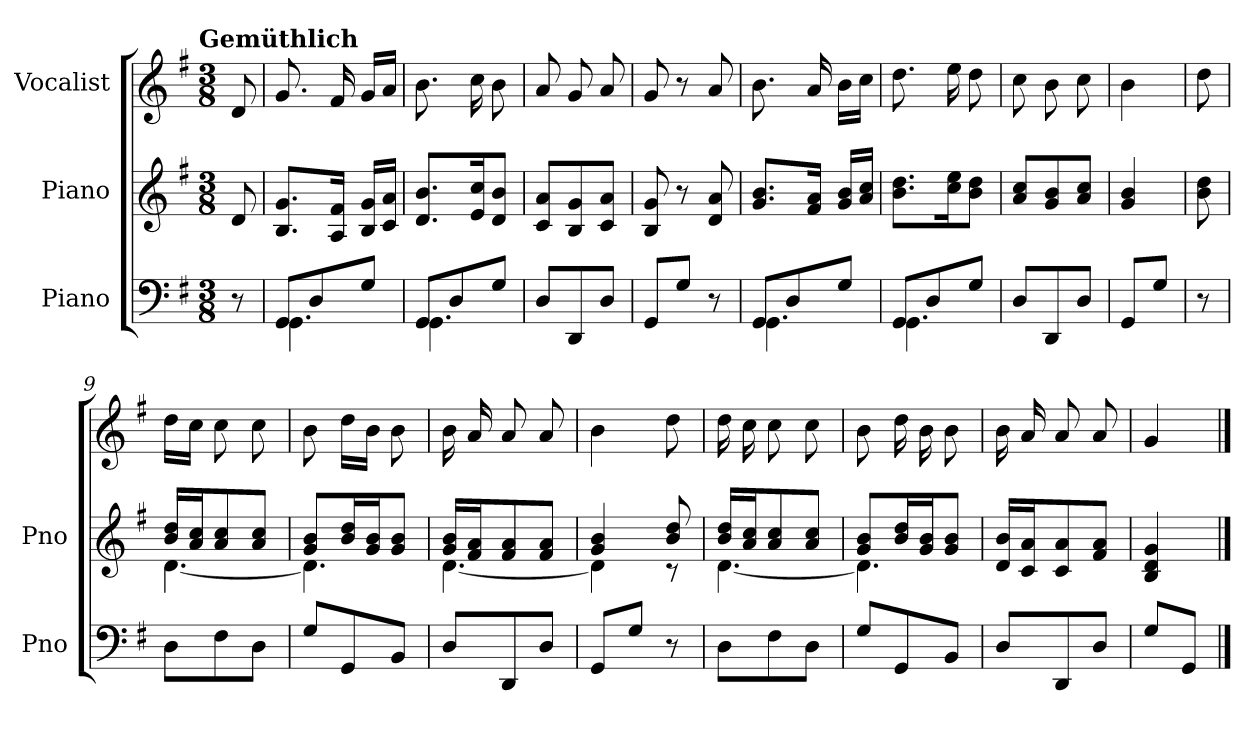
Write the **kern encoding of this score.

**kern	**kern	**kern
*part3	*part2	*part1
*staff3	*staff2	*staff1
*I"Piano	*I"Piano	*I"Vocalist
*I'Pno	*I'Pno	*
*clefF4	*clefG2	*clefG2
*k[f#]	*k[f#]	*k[f#]
*G:	*G:	*G:
!!LO:TX:omd:t=Gemüthlich
*M3/8	*M3/8	*M3/8
*MM80	*MM80	*MM80
=	=	=
8r	8d	8d
=1	=1	=1
*^	*	*
8GGL	4.GG	8.B 8.gL	8.g
8D	.	.	.
.	.	16A 16f#Jk	16f#
8GJ	.	16B 16gLL	16gLL
.	.	16c 16aJJ	16aJJ
=2	=2	=2	=2
8GGL	4.GG	8.d 8.bL	8.b
8D	.	.	.
.	.	16e 16ccK	16cc
8GJ	.	8d 8bJ	8b
*v	*v	*	*
=3	=3	=3
8DL	8c 8aL	8a
8DD	8B 8g	8g
8DJ	8c 8aJ	8a
=4	=4	=4
8GGL	8B 8g	8g
8GJ	8r	8r
8r	8d 8a	8a
=5	=5	=5
*^	*	*
8GGL	4.GG	8.g 8.bL	8.b
8D	.	.	.
.	.	16f# 16aJk	16a
8GJ	.	16g 16bLL	16bLL
.	.	16a 16ccJJ	16ccJJ
=6	=6	=6	=6
8GGL	4.GG	8.b 8.ddL	8.dd
8D	.	.	.
.	.	16cc 16eeK	16ee
8GJ	.	8b 8ddJ	8dd
*v	*v	*	*
=7	=7	=7
8DL	8a 8ccL	8cc
8DD	8g 8b	8b
8DJ	8a 8ccJ	8cc
=8	=8	=8
8GGL	4g 4b	4b
8GJ	.	.
=	=	=
8r	8b 8dd	8dd
=9	=9	=9
*	*^	*
8DL	16b 16ddLL	[4.d	16ddLL
.	16a 16ccJ	.	16ccJJ
8F#	8a 8cc	.	8cc
8DJ	8a 8ccJ	.	8cc
=10	=10	=10	=10
8GL	8g 8bL	4.d]	8b
8GG	16b 16ddL	.	16ddLL
.	16g 16bJ	.	16bJJ
8BBJ	8g 8bJ	.	8b
=11	=11	=11	=11
8DL	16g 16bLL	[4.d	16b
.	16f# 16aJ	.	16a
8DD	8f# 8a	.	8a
8DJ	8f# 8aJ	.	8a
=12	=12	=12	=12
8GGL	4g 4b	4d]	4b
8GJ	.	.	.
8r	8b 8dd	8r	8dd
=13	=13	=13	=13
8DL	16b 16ddLL	[4.d	16dd
.	16a 16ccJ	.	16cc
8F#	8a 8cc	.	8cc
8DJ	8a 8ccJ	.	8cc
=14	=14	=14	=14
8GL	8g 8bL	4.d]	8b
8GG	16b 16ddL	.	16dd
.	16g 16bJ	.	16b
8BBJ	8g 8bJ	.	8b
*	*v	*v	*
=15	=15	=15
8DL	16d 16bLL	16b
.	16c 16aJ	16a
8DD	8c 8a	8a
8DJ	8f# 8aJ	8a
=16	=16	=16
8GL	4B 4d 4g	4g
8GGJ	.	.
==	==	==
*-	*-	*-
